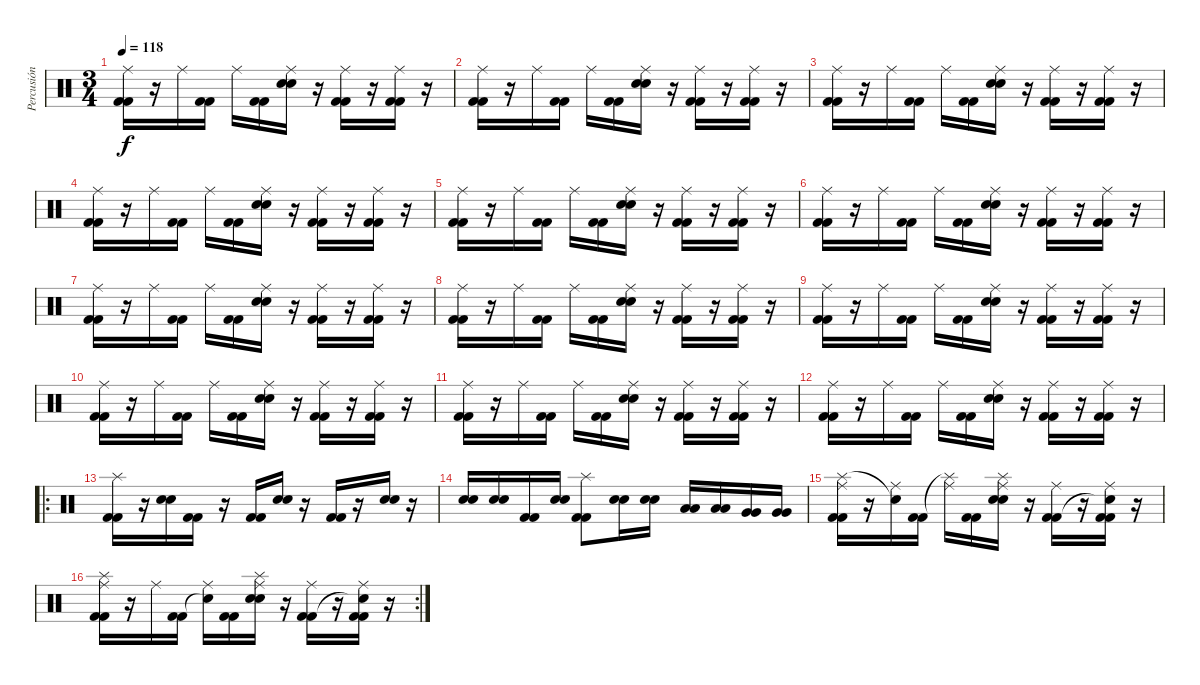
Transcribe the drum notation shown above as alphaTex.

\track ("Percusión" "Percusión") {instrument percussion}
\staff {score}
\articulation defaults
\ts (3 4)
\tempo 118
\clef neutral
\ks c
("Ride (middle)" "Kick (hit) 2" "Kick (hit) 2").16{dy f} r.16 "Ride (middle)".16 ("Kick (hit) 2" "Kick (hit) 2").16 "Ride (middle)".16 ("Kick (hit) 2" "Kick (hit) 2").16 ("Ride (middle)" "Electric Snare (hit)" "Electric Snare (hit)").16 r.16 ("Ride (middle)" "Kick (hit) 2" "Kick (hit) 2").16 r.16 ("Ride (middle)" "Kick (hit) 2" "Kick (hit) 2").16 r.16 |
("Ride (middle)" "Kick (hit) 2" "Kick (hit) 2").16 r.16 "Ride (middle)".16 ("Kick (hit) 2" "Kick (hit) 2").16 "Ride (middle)".16 ("Kick (hit) 2" "Kick (hit) 2").16 ("Ride (middle)" "Electric Snare (hit)" "Electric Snare (hit)").16 r.16 ("Ride (middle)" "Kick (hit) 2" "Kick (hit) 2").16 r.16 ("Ride (middle)" "Kick (hit) 2" "Kick (hit) 2").16 r.16 |
("Ride (middle)" "Kick (hit) 2" "Kick (hit) 2").16 r.16 "Ride (middle)".16 ("Kick (hit) 2" "Kick (hit) 2").16 "Ride (middle)".16 ("Kick (hit) 2" "Kick (hit) 2").16 ("Ride (middle)" "Electric Snare (hit)" "Electric Snare (hit)").16 r.16 ("Ride (middle)" "Kick (hit) 2" "Kick (hit) 2").16 r.16 ("Ride (middle)" "Kick (hit) 2" "Kick (hit) 2").16 r.16 |
("Ride (middle)" "Kick (hit) 2" "Kick (hit) 2").16 r.16 "Ride (middle)".16 ("Kick (hit) 2" "Kick (hit) 2").16 "Ride (middle)".16 ("Kick (hit) 2" "Kick (hit) 2").16 ("Ride (middle)" "Electric Snare (hit)" "Electric Snare (hit)").16 r.16 ("Ride (middle)" "Kick (hit) 2" "Kick (hit) 2").16 r.16 ("Ride (middle)" "Kick (hit) 2" "Kick (hit) 2").16 r.16 |
("Ride (middle)" "Kick (hit) 2" "Kick (hit) 2").16 r.16 "Ride (middle)".16 ("Kick (hit) 2" "Kick (hit) 2").16 "Ride (middle)".16 ("Kick (hit) 2" "Kick (hit) 2").16 ("Ride (middle)" "Electric Snare (hit)" "Electric Snare (hit)").16 r.16 ("Ride (middle)" "Kick (hit) 2" "Kick (hit) 2").16 r.16 ("Ride (middle)" "Kick (hit) 2" "Kick (hit) 2").16 r.16 |
("Ride (middle)" "Kick (hit) 2" "Kick (hit) 2").16 r.16 "Ride (middle)".16 ("Kick (hit) 2" "Kick (hit) 2").16 "Ride (middle)".16 ("Kick (hit) 2" "Kick (hit) 2").16 ("Ride (middle)" "Electric Snare (hit)" "Electric Snare (hit)").16 r.16 ("Ride (middle)" "Kick (hit) 2" "Kick (hit) 2").16 r.16 ("Ride (middle)" "Kick (hit) 2" "Kick (hit) 2").16 r.16 |
("Ride (middle)" "Kick (hit) 2" "Kick (hit) 2").16 r.16 "Ride (middle)".16 ("Kick (hit) 2" "Kick (hit) 2").16 "Ride (middle)".16 ("Kick (hit) 2" "Kick (hit) 2").16 ("Ride (middle)" "Electric Snare (hit)" "Electric Snare (hit)").16 r.16 ("Ride (middle)" "Kick (hit) 2" "Kick (hit) 2").16 r.16 ("Ride (middle)" "Kick (hit) 2" "Kick (hit) 2").16 r.16 |
("Ride (middle)" "Kick (hit) 2" "Kick (hit) 2").16 r.16 "Ride (middle)".16 ("Kick (hit) 2" "Kick (hit) 2").16 "Ride (middle)".16 ("Kick (hit) 2" "Kick (hit) 2").16 ("Ride (middle)" "Electric Snare (hit)" "Electric Snare (hit)").16 r.16 ("Ride (middle)" "Kick (hit) 2" "Kick (hit) 2").16 r.16 ("Ride (middle)" "Kick (hit) 2" "Kick (hit) 2").16 r.16 |
("Ride (middle)" "Kick (hit) 2" "Kick (hit) 2").16 r.16 "Ride (middle)".16 ("Kick (hit) 2" "Kick (hit) 2").16 "Ride (middle)".16 ("Kick (hit) 2" "Kick (hit) 2").16 ("Ride (middle)" "Electric Snare (hit)" "Electric Snare (hit)").16 r.16 ("Ride (middle)" "Kick (hit) 2" "Kick (hit) 2").16 r.16 ("Ride (middle)" "Kick (hit) 2" "Kick (hit) 2").16 r.16 |
("Ride (middle)" "Kick (hit) 2" "Kick (hit) 2").16 r.16 "Ride (middle)".16 ("Kick (hit) 2" "Kick (hit) 2").16 "Ride (middle)".16 ("Kick (hit) 2" "Kick (hit) 2").16 ("Ride (middle)" "Electric Snare (hit)" "Electric Snare (hit)").16 r.16 ("Ride (middle)" "Kick (hit) 2" "Kick (hit) 2").16 r.16 ("Ride (middle)" "Kick (hit) 2" "Kick (hit) 2").16 r.16 |
("Ride (middle)" "Kick (hit) 2" "Kick (hit) 2").16 r.16 "Ride (middle)".16 ("Kick (hit) 2" "Kick (hit) 2").16 "Ride (middle)".16 ("Kick (hit) 2" "Kick (hit) 2").16 ("Ride (middle)" "Electric Snare (hit)" "Electric Snare (hit)").16 r.16 ("Ride (middle)" "Kick (hit) 2" "Kick (hit) 2").16 r.16 ("Ride (middle)" "Kick (hit) 2" "Kick (hit) 2").16 r.16 |
("Ride (middle)" "Kick (hit) 2" "Kick (hit) 2").16 r.16 "Ride (middle)".16 ("Kick (hit) 2" "Kick (hit) 2").16 "Ride (middle)".16 ("Kick (hit) 2" "Kick (hit) 2").16 ("Ride (middle)" "Electric Snare (hit)" "Electric Snare (hit)").16 r.16 ("Ride (middle)" "Kick (hit) 2" "Kick (hit) 2").16 r.16 ("Ride (middle)" "Kick (hit) 2" "Kick (hit) 2").16 r.16 |
\ro
("Splash (hit)" "Kick (hit) 2" "Kick (hit) 2").16 r.16 ("Electric Snare (hit)" "Electric Snare (hit)").16 ("Kick (hit) 2" "Kick (hit) 2").16 r.16 ("Kick (hit) 2" "Kick (hit) 2").16 ("Electric Snare (hit)" "Electric Snare (hit)").16 r.16 ("Kick (hit) 2" "Kick (hit) 2").16 r.16 ("Electric Snare (hit)" "Electric Snare (hit)").16 r.16 |
("Electric Snare (hit)" "Electric Snare (hit)").16 ("Electric Snare (hit)" "Electric Snare (hit)").16 ("Kick (hit) 2" "Kick (hit) 2").16 ("Electric Snare (hit)" "Electric Snare (hit)").16 ("Splash (hit)" "Kick (hit) 2" "Kick (hit) 2").8 ("Electric Snare (hit)" "Electric Snare (hit)").16 ("Electric Snare (hit)" "Electric Snare (hit)").16 ("Low Tom (hit)" "Low Tom (hit)").16 ("Low Tom (hit)" "Low Tom (hit)").16 ("Very Low Tom (hit)" "Very Low Tom (hit)").16 ("Very Low Tom (hit)" "Very Low Tom (hit)").16 |
("Ride (middle)" "Splash (hit)" "Kick (hit) 2" "Kick (hit) 2").16 r.16 ("Ride (middle)" "Snare (hit)"{t}).16 ("Kick (hit) 2" "Kick (hit) 2").16 ("Ride (middle)" "Splash (hit)"{t}).16 ("Kick (hit) 2" "Kick (hit) 2").16 ("Ride (middle)" "Splash (hit)" "Electric Snare (hit)" "Electric Snare (hit)").16 r.16 ("Ride (middle)" "Kick (hit) 2" "Kick (hit) 2").16 r.16 ("Ride (middle)" "Snare (hit)"{t} "Kick (hit) 2" "Kick (hit) 2").16 r.16 |
\rc 2
("Ride (middle)" "Splash (hit)" "Kick (hit) 2" "Kick (hit) 2").16 r.16 "Ride (middle)".16 ("Kick (hit) 2" "Kick (hit) 2").16 ("Ride (middle)" "Snare (hit)"{t}).16 ("Kick (hit) 2" "Kick (hit) 2").16 ("Ride (middle)" "Splash (hit)" "Electric Snare (hit)" "Electric Snare (hit)").16 r.16 ("Ride (middle)" "Kick (hit) 2" "Kick (hit) 2").16 r.16 ("Ride (middle)" "Snare (hit)"{t} "Kick (hit) 2" "Kick (hit) 2").16 r.16
